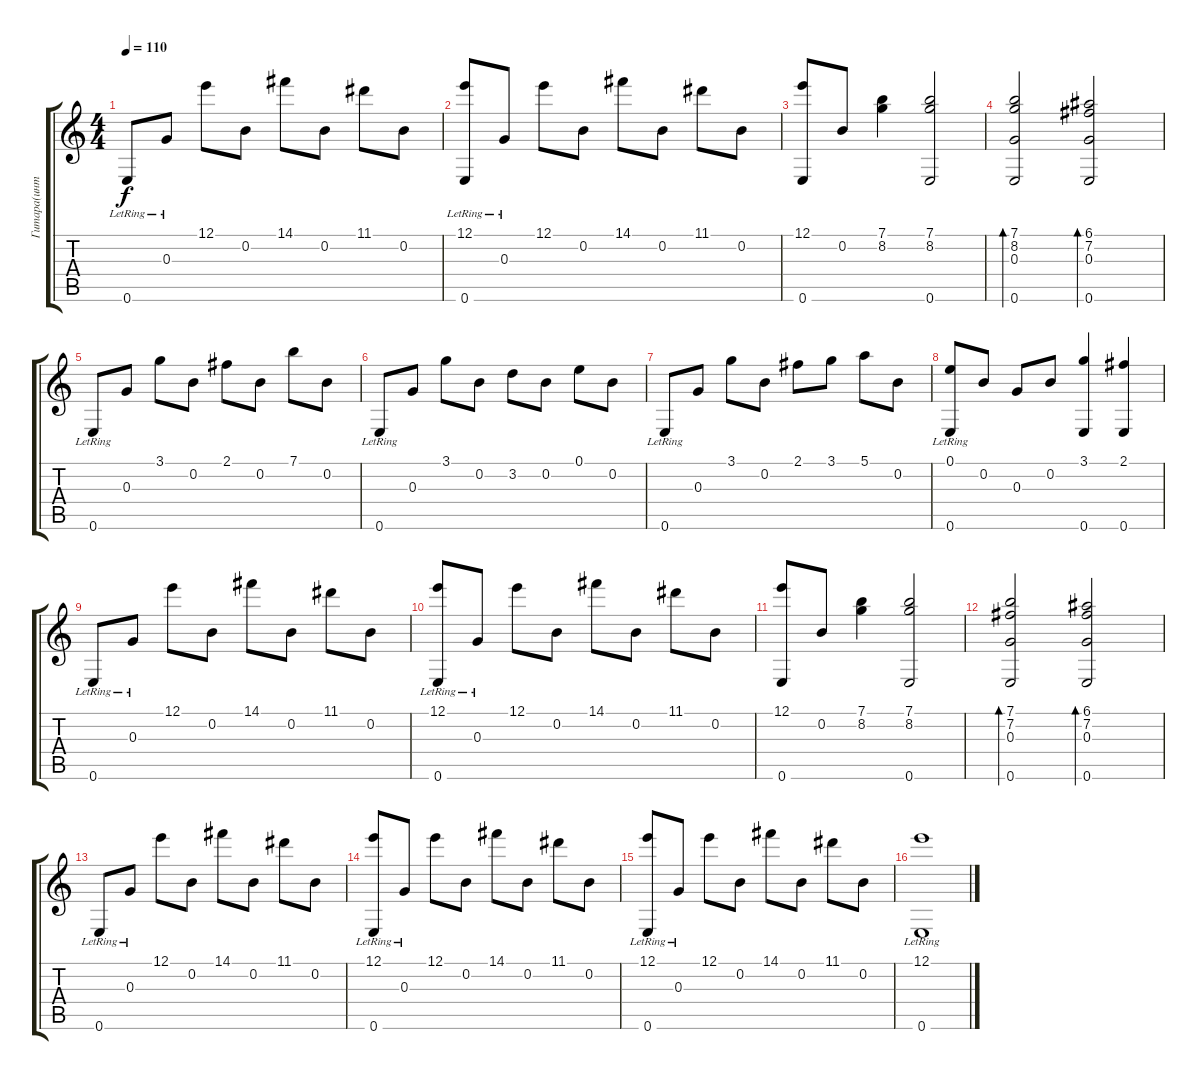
\track ("Гитара(интро)" "Гитара(инт") {instrument acousticguitarnylon}
\staff {score tabs}
\tuning (E4 B3 G3 D3 A2 E2) {hide}
\ts (4 4)
\tempo 110
\tempo 92
\tempo 110
\clef g2
\ks c
0.6{lr}.8{dy f instrument acousticguitarnylon} 0.3{lr}.8 12.1.8 0.2.8 14.1.8 0.2.8 11.1.8 0.2.8 |
(12.1 0.6{lr}).8 0.3{lr}.8 12.1.8 0.2.8 14.1.8 0.2.8 11.1.8 0.2.8 |
(12.1 0.6).8 0.2.8 (7.1 8.2).4 (7.1 8.2 0.6).2 |
(7.1 8.2 0.3 0.6).2{bd 240} (6.1 7.2 0.3 0.6).2{bd 240} |
0.6{lr}.8 0.3.8 3.1.8 0.2.8 2.1.8 0.2.8 7.1.8 0.2.8 |
0.6{lr}.8 0.3.8 3.1.8 0.2.8 3.2.8 0.2.8 0.1.8 0.2.8 |
0.6{lr}.8 0.3.8 3.1.8 0.2.8 2.1.8 3.1.8 5.1.8 0.2.8 |
(0.1 0.6{lr}).8 0.2.8 0.3.8 0.2.8 (3.1 0.6).4 (2.1 0.6).4 |
0.6{lr}.8 0.3{lr}.8 12.1.8 0.2.8 14.1.8 0.2.8 11.1.8 0.2.8 |
(12.1 0.6{lr}).8 0.3{lr}.8 12.1.8 0.2.8 14.1.8 0.2.8 11.1.8 0.2.8 |
(12.1 0.6).8 0.2.8 (7.1 8.2).4 (7.1 8.2 0.6).2 |
(7.1 7.2 0.3 0.6).2{bd 240} (6.1 7.2 0.3 0.6).2{bd 240} |
0.6{lr}.8 0.3{lr}.8 12.1.8 0.2.8 14.1.8 0.2.8 11.1.8 0.2.8 |
(12.1 0.6{lr}).8 0.3{lr}.8 12.1.8 0.2.8 14.1.8 0.2.8 11.1.8 0.2.8 |
(12.1 0.6{lr}).8 0.3{lr}.8 12.1.8 0.2.8 14.1.8 0.2.8 11.1.8 0.2.8 |
(12.1 0.6{lr}).1
